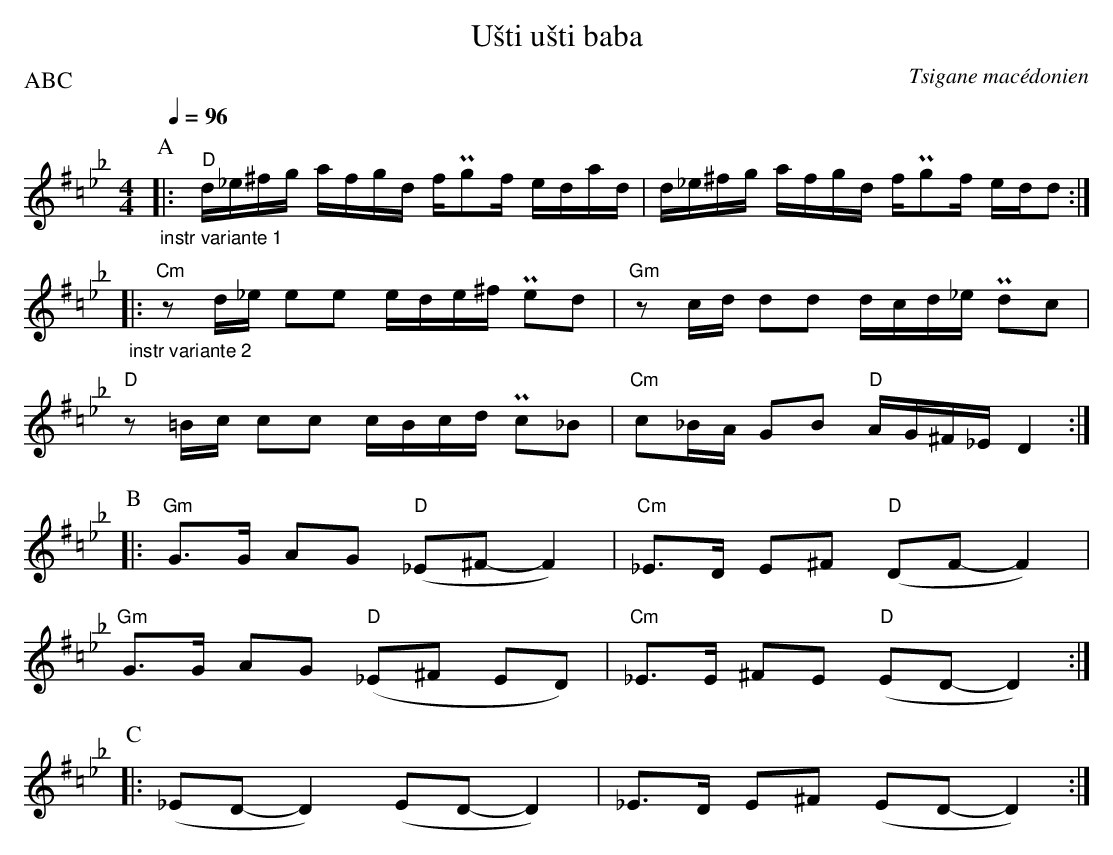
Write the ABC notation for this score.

X:1
T:U\vsti u\vsti baba
O:Tsigane mac\'edonien
P:ABC
M:4/4
Q:1/4=96
L:1/16
K:D =c _e ^f _b
P:A
"_instr variante 1"|:y "D"d_e^fg afgd fPg2f edad | d_e^fg afgd fPg2f edd2 :|
"_instr variante 2"|:"Cm"z2d_e e2e2 ede^f Pe2d2 | "Gm"z2cd d2d2 dcd_e Pd2c2 |
"D"z2=Bc c2c2 cBcd Pc2_B2 | "Cm"c2_BA G2B2 "D"AG^F_E D4 :|
P:B
|: "Gm"G3G A2G2 ("D"_E2^F2- F4) | "Cm"_E3D E2^F2 ("D"D2F2- F4) |
"Gm"G3G A2G2 ("D"_E2^F2 E2D2) | "Cm"_E3E ^F2E2 ("D"E2D2- D4) :|
P:C
|: (_E2D2- D4) (E2D2- D4) | _E3D E2^F2 (E2D2- D4) :|
